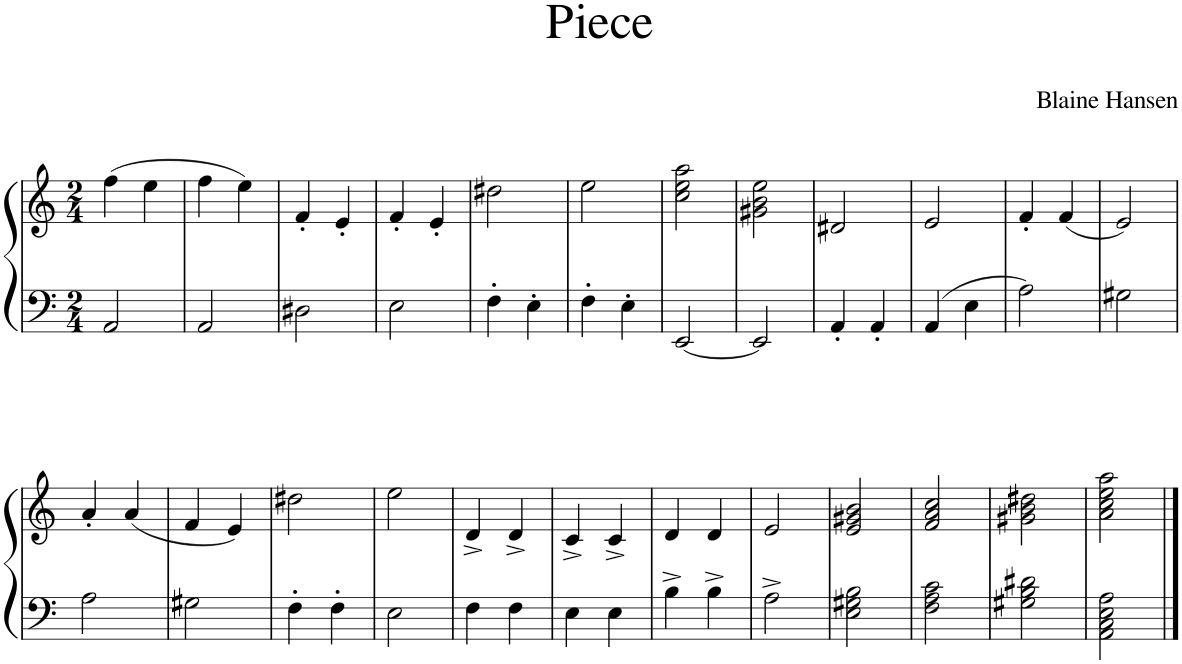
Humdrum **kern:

**kern	**kern
*part1	*part1
*staff2	*staff1
*I"Piano	*
*I'Pno	*
*clefF4	*clefG2
*k[]	*k[]
*M2/4	*M2/4
=1	=1
2AA/	(4ff\
.	4ee\
=2	=2
2AA/	4ff\
.	4ee\)
=3	=3
2D#X\	4f'/
.	4e'/
=4	=4
2E\	4f'/
.	4e'/
=5	=5
4F'\	2dd#X\
4E'\	.
=6	=6
4F'\	2ee\
4E'\	.
=7	=7
[2EE/	2cc\ 2ee\ 2aa\
=8	=8
2EE/]	2g#X\ 2b\ 2ee\
=9	=9
4AA'/	2d#X/
4AA'/	.
=10	=10
4AA/	2e/
4E\	.
=11	=11
2A\	4f'/
.	(4f/
=12	=12
2G#X\	2e/)
!!LO:LB:g=z
=13	=13
2A\	4a'/
.	(4a/
=14	=14
2G#X\	4f/
.	4e/)
=15	=15
4F'\	2dd#X\
4F'\	.
=16	=16
2E\	2ee\
=17	=17
4F\	4d^/
4F\	4d^/
=18	=18
4E\	4c^/
4E\	4c^/
=19	=19
4B^\	4d/
4B^\	4d/
=20	=20
2A^\	2e/
=21	=21
2E\ 2G#X\ 2B\	2e/ 2g#X/ 2b/
=22	=22
2F\ 2A\ 2c\	2f/ 2a/ 2cc/
=23	=23
2G#X\ 2B\ 2d#X\	2g#X\ 2b\ 2dd#X\
=24	=24
2AA\ 2C\ 2E\ 2A\	2a\ 2cc\ 2ee\ 2aa\
==	==
*-	*-
